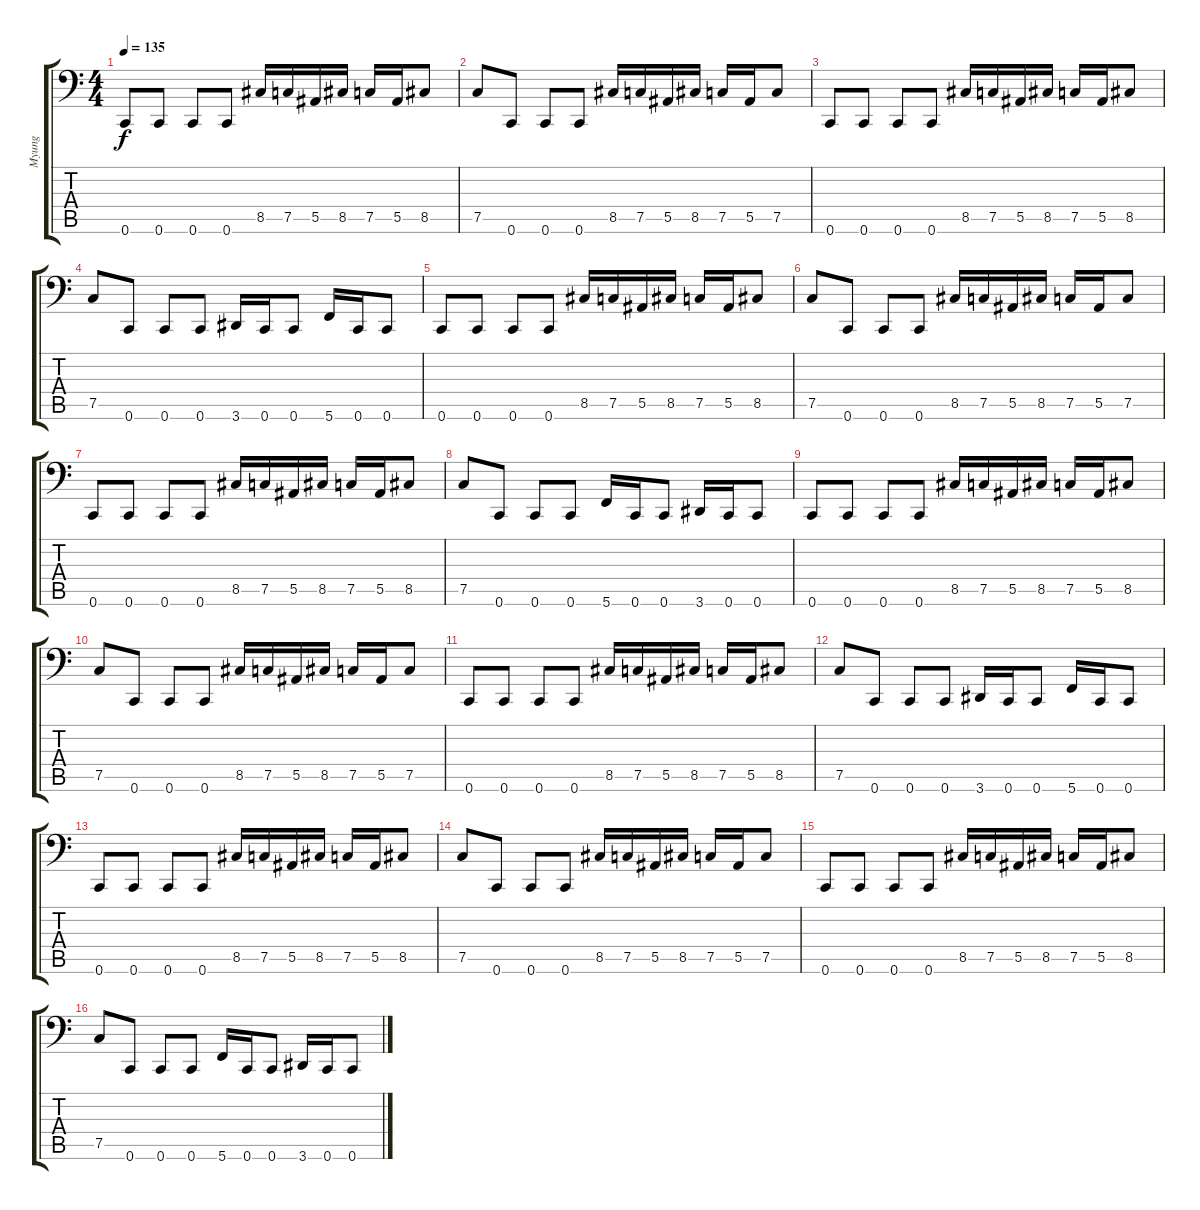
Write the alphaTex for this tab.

\track ("Myung" "Myung") {instrument electricbasspick}
\staff {score tabs}
\tuning (C3 G2 Eb2 Bb1 F1 C1) {hide}
\ts (4 4)
\tempo 135
\clef f4
\ks c
0.6.8{dy f} 0.6.8 0.6.8 0.6.8 8.5.16 7.5.16 5.5.16 8.5.16 7.5.16 5.5.16 8.5.8 |
7.5.8 0.6.8 0.6.8 0.6.8 8.5.16 7.5.16 5.5.16 8.5.16 7.5.16 5.5.16 7.5.8 |
0.6.8 0.6.8 0.6.8 0.6.8 8.5.16 7.5.16 5.5.16 8.5.16 7.5.16 5.5.16 8.5.8 |
7.5.8 0.6.8 0.6.8 0.6.8 3.6.16 0.6.16 0.6.8 5.6.16 0.6.16 0.6.8 |
0.6.8 0.6.8 0.6.8 0.6.8 8.5.16 7.5.16 5.5.16 8.5.16 7.5.16 5.5.16 8.5.8 |
7.5.8 0.6.8 0.6.8 0.6.8 8.5.16 7.5.16 5.5.16 8.5.16 7.5.16 5.5.16 7.5.8 |
0.6.8 0.6.8 0.6.8 0.6.8 8.5.16 7.5.16 5.5.16 8.5.16 7.5.16 5.5.16 8.5.8 |
7.5.8 0.6.8 0.6.8 0.6.8 5.6.16 0.6.16 0.6.8 3.6.16 0.6.16 0.6.8 |
0.6.8 0.6.8 0.6.8 0.6.8 8.5.16 7.5.16 5.5.16 8.5.16 7.5.16 5.5.16 8.5.8 |
7.5.8 0.6.8 0.6.8 0.6.8 8.5.16 7.5.16 5.5.16 8.5.16 7.5.16 5.5.16 7.5.8 |
0.6.8 0.6.8 0.6.8 0.6.8 8.5.16 7.5.16 5.5.16 8.5.16 7.5.16 5.5.16 8.5.8 |
7.5.8 0.6.8 0.6.8 0.6.8 3.6.16 0.6.16 0.6.8 5.6.16 0.6.16 0.6.8 |
0.6.8 0.6.8 0.6.8 0.6.8 8.5.16 7.5.16 5.5.16 8.5.16 7.5.16 5.5.16 8.5.8 |
7.5.8 0.6.8 0.6.8 0.6.8 8.5.16 7.5.16 5.5.16 8.5.16 7.5.16 5.5.16 7.5.8 |
0.6.8 0.6.8 0.6.8 0.6.8 8.5.16 7.5.16 5.5.16 8.5.16 7.5.16 5.5.16 8.5.8 |
7.5.8 0.6.8 0.6.8 0.6.8 5.6.16 0.6.16 0.6.8 3.6.16 0.6.16 0.6.8
